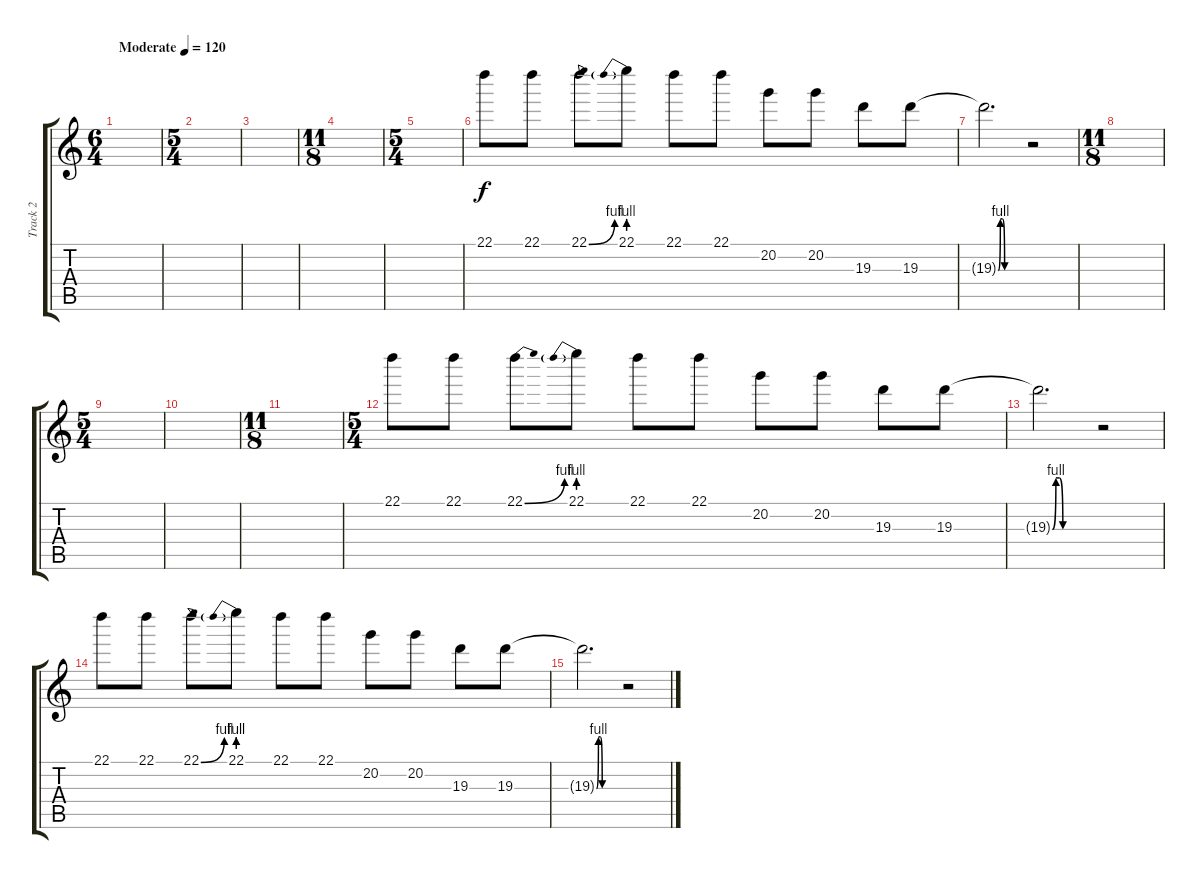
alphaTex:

\track ("Track 2" "Track 2") {instrument distortionguitar}
\staff {score tabs}
\tuning (E4 B3 G3 D3 A2 D2) {hide}
\ts (6 4)
\tempo (120 "Moderate")
\clef g2
\ks c
|
\ts (5 4)
|
|
\ts (11 8)
|
\ts (5 4)
|
22.1.8 22.1.8 22.1{be (bend 0 0 60 4)}.8 22.1{be (prebend 0 4 60 4)}.8 22.1.8 22.1.8 20.2.8 20.2.8 19.3.8 19.3.8 |
19.3{be (custom 0 0 5 4 10 4 15 0 60 0) t}.2{d} r.2 |
\ts (11 8)
|
\ts (5 4)
|
|
\ts (11 8)
|
\ts (5 4)
22.1.8 22.1.8 22.1{be (bend 0 0 60 4)}.8 22.1{be (prebend 0 4 60 4)}.8 22.1.8 22.1.8 20.2.8 20.2.8 19.3.8 19.3.8 |
19.3{be (custom 0 0 5 4 10 4 15 0 60 0) t}.2{d} r.2 |
22.1.8 22.1.8 22.1{be (bend 0 0 60 4)}.8 22.1{be (prebend 0 4 60 4)}.8 22.1.8 22.1.8 20.2.8 20.2.8 19.3.8 19.3.8 |
19.3{be (custom 0 0 5 4 10 4 15 0 60 0) t}.2{d} r.2
